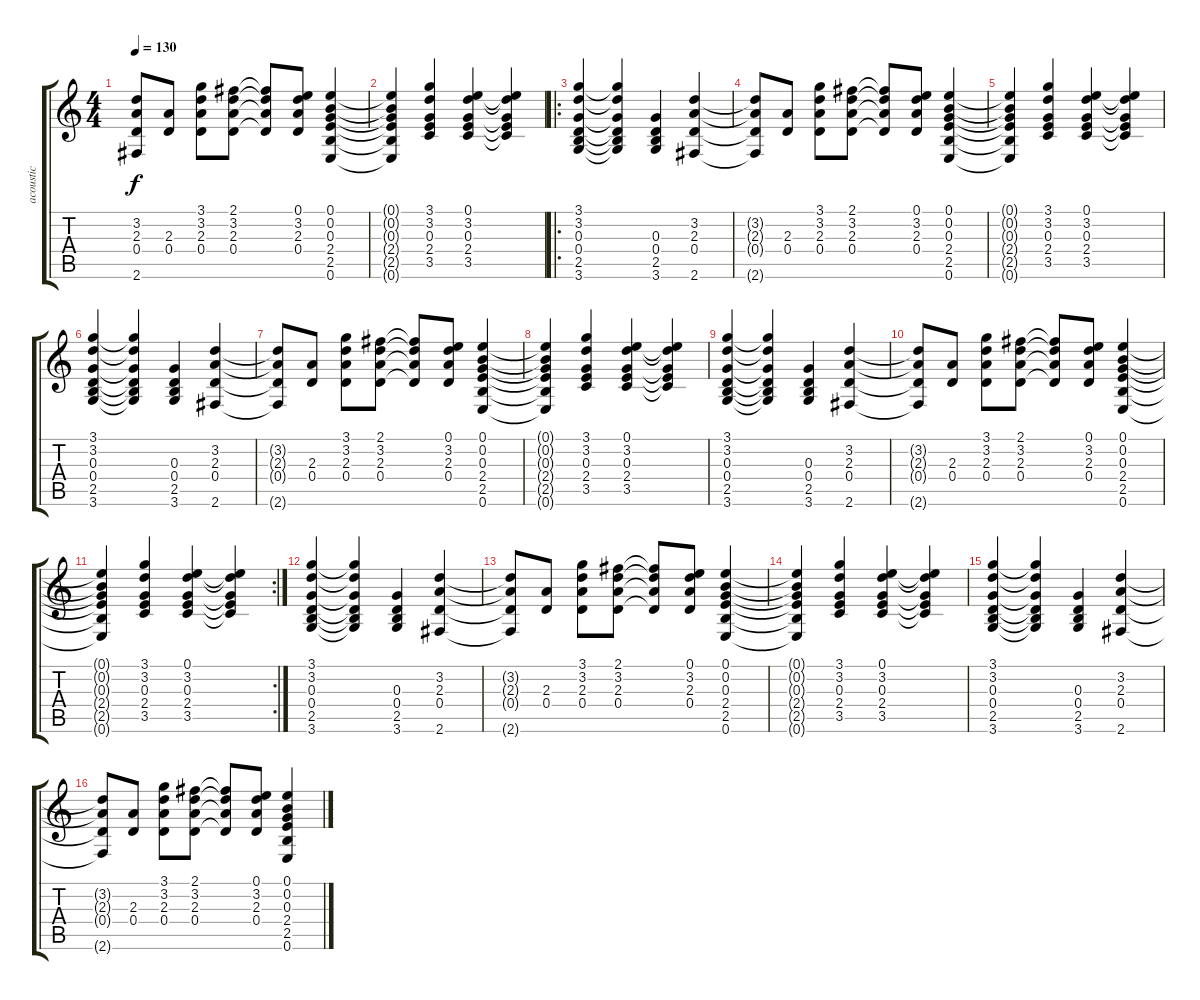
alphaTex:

\track ("acoustic" "acoustic") {instrument acousticguitarsteel}
\staff {score tabs}
\tuning (E4 B3 G3 D3 A2 E2) {hide}
\ts (4 4)
\tempo 130
\clef g2
\ks c
(3.2{t} 2.3{t} 0.4{t} 2.6{t}).8{dy f} (2.3 0.4).8 (3.1 3.2 2.3 0.4).8 (2.1 3.2 2.3 0.4).8 (2.1{t} 3.2{t} 2.3{t} 0.4{t}).8 (0.1 3.2 2.3 0.4).8 (0.1 0.2 0.3 2.4 2.5 0.6).4 |
(0.1{t} 0.2{t} 0.3{t} 2.4{t} 2.5{t} 0.6{t}).4 (3.1 3.2 0.3 2.4 3.5).4 (0.1 3.2 0.3 2.4 3.5).4 (0.1{t} 3.2{t} 0.3{t} 2.4{t} 3.5{t}).4 |
\ro
(3.1 3.2 0.3 0.4 2.5 3.6).4 (3.1{t} 3.2{t} 0.3{t} 0.4{t} 2.5{t} 3.6{t}).4 (0.3 0.4 2.5 3.6).4 (3.2 2.3 0.4 2.6).4 |
(3.2{t} 2.3{t} 0.4{t} 2.6{t}).8 (2.3 0.4).8 (3.1 3.2 2.3 0.4).8 (2.1 3.2 2.3 0.4).8 (2.1{t} 3.2{t} 2.3{t} 0.4{t}).8 (0.1 3.2 2.3 0.4).8 (0.1 0.2 0.3 2.4 2.5 0.6).4 |
(0.1{t} 0.2{t} 0.3{t} 2.4{t} 2.5{t} 0.6{t}).4 (3.1 3.2 0.3 2.4 3.5).4 (0.1 3.2 0.3 2.4 3.5).4 (0.1{t} 3.2{t} 0.3{t} 2.4{t} 3.5{t}).4 |
(3.1 3.2 0.3 0.4 2.5 3.6).4 (3.1{t} 3.2{t} 0.3{t} 0.4{t} 2.5{t} 3.6{t}).4 (0.3 0.4 2.5 3.6).4 (3.2 2.3 0.4 2.6).4 |
(3.2{t} 2.3{t} 0.4{t} 2.6{t}).8 (2.3 0.4).8 (3.1 3.2 2.3 0.4).8 (2.1 3.2 2.3 0.4).8 (2.1{t} 3.2{t} 2.3{t} 0.4{t}).8 (0.1 3.2 2.3 0.4).8 (0.1 0.2 0.3 2.4 2.5 0.6).4 |
(0.1{t} 0.2{t} 0.3{t} 2.4{t} 2.5{t} 0.6{t}).4 (3.1 3.2 0.3 2.4 3.5).4 (0.1 3.2 0.3 2.4 3.5).4 (0.1{t} 3.2{t} 0.3{t} 2.4{t} 3.5{t}).4 |
(3.1 3.2 0.3 0.4 2.5 3.6).4 (3.1{t} 3.2{t} 0.3{t} 0.4{t} 2.5{t} 3.6{t}).4 (0.3 0.4 2.5 3.6).4 (3.2 2.3 0.4 2.6).4 |
(3.2{t} 2.3{t} 0.4{t} 2.6{t}).8 (2.3 0.4).8 (3.1 3.2 2.3 0.4).8 (2.1 3.2 2.3 0.4).8 (2.1{t} 3.2{t} 2.3{t} 0.4{t}).8 (0.1 3.2 2.3 0.4).8 (0.1 0.2 0.3 2.4 2.5 0.6).4 |
\rc 2
(0.1{t} 0.2{t} 0.3{t} 2.4{t} 2.5{t} 0.6{t}).4 (3.1 3.2 0.3 2.4 3.5).4 (0.1 3.2 0.3 2.4 3.5).4 (0.1{t} 3.2{t} 0.3{t} 2.4{t} 3.5{t}).4 |
(3.1 3.2 0.3 0.4 2.5 3.6).4 (3.1{t} 3.2{t} 0.3{t} 0.4{t} 2.5{t} 3.6{t}).4 (0.3 0.4 2.5 3.6).4 (3.2 2.3 0.4 2.6).4 |
(3.2{t} 2.3{t} 0.4{t} 2.6{t}).8 (2.3 0.4).8 (3.1 3.2 2.3 0.4).8 (2.1 3.2 2.3 0.4).8 (2.1{t} 3.2{t} 2.3{t} 0.4{t}).8 (0.1 3.2 2.3 0.4).8 (0.1 0.2 0.3 2.4 2.5 0.6).4 |
(0.1{t} 0.2{t} 0.3{t} 2.4{t} 2.5{t} 0.6{t}).4 (3.1 3.2 0.3 2.4 3.5).4 (0.1 3.2 0.3 2.4 3.5).4 (0.1{t} 3.2{t} 0.3{t} 2.4{t} 3.5{t}).4 |
(3.1 3.2 0.3 0.4 2.5 3.6).4 (3.1{t} 3.2{t} 0.3{t} 0.4{t} 2.5{t} 3.6{t}).4 (0.3 0.4 2.5 3.6).4 (3.2 2.3 0.4 2.6).4 |
(3.2{t} 2.3{t} 0.4{t} 2.6{t}).8 (2.3 0.4).8 (3.1 3.2 2.3 0.4).8 (2.1 3.2 2.3 0.4).8 (2.1{t} 3.2{t} 2.3{t} 0.4{t}).8 (0.1 3.2 2.3 0.4).8 (0.1 0.2 0.3 2.4 2.5 0.6).4
